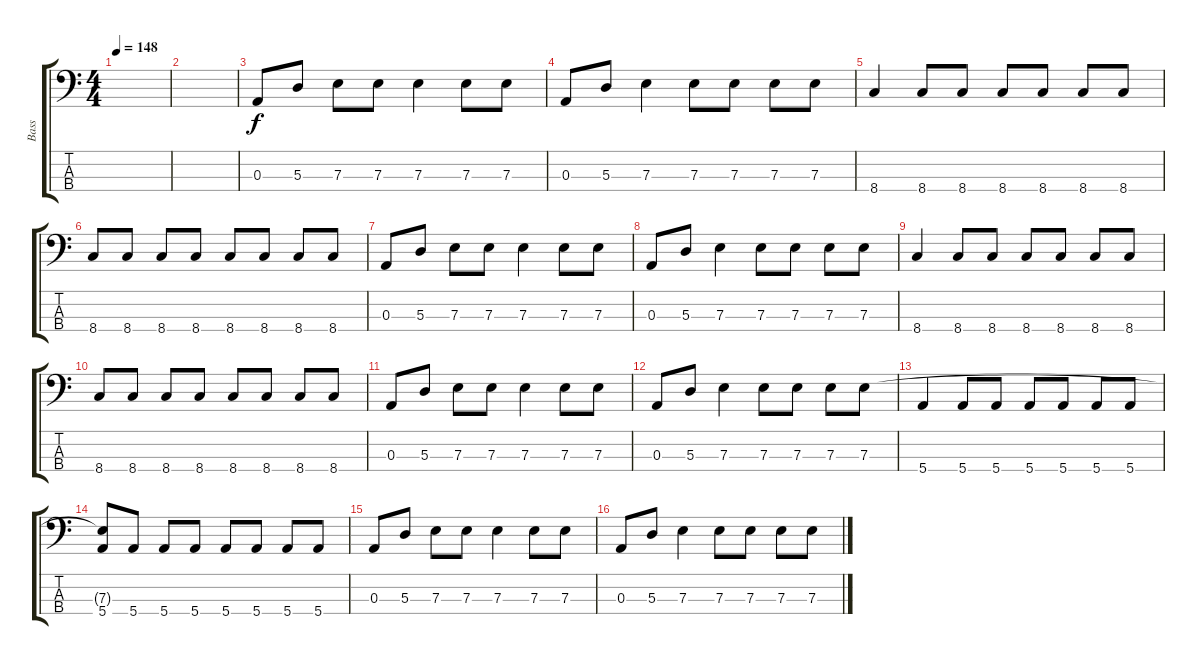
\track ("Bass" "Bass") {instrument electricbassfinger}
\staff {score tabs}
\tuning (G2 D2 A1 E1) {hide}
\ts (4 4)
\tempo 148
\clef f4
\ks c
|
|
0.3.8 5.3.8 7.3.8 7.3.8 7.3.4 7.3.8 7.3.8 |
0.3.8 5.3.8 7.3.4 7.3.8 7.3.8 7.3.8 7.3.8 |
8.4.4 8.4.8 8.4.8 8.4.8 8.4.8 8.4.8 8.4.8 |
8.4.8 8.4.8 8.4.8 8.4.8 8.4.8 8.4.8 8.4.8 8.4.8 |
0.3.8 5.3.8 7.3.8 7.3.8 7.3.4 7.3.8 7.3.8 |
0.3.8 5.3.8 7.3.4 7.3.8 7.3.8 7.3.8 7.3.8 |
8.4.4 8.4.8 8.4.8 8.4.8 8.4.8 8.4.8 8.4.8 |
8.4.8 8.4.8 8.4.8 8.4.8 8.4.8 8.4.8 8.4.8 8.4.8 |
0.3.8 5.3.8 7.3.8 7.3.8 7.3.4 7.3.8 7.3.8 |
0.3.8 5.3.8 7.3.4 7.3.8 7.3.8 7.3.8 7.3.8 |
5.4.4 5.4.8 5.4.8 5.4.8 5.4.8 5.4.8 5.4.8 |
(7.3{t} 5.4).8 5.4.8 5.4.8 5.4.8 5.4.8 5.4.8 5.4.8 5.4.8 |
0.3.8 5.3.8 7.3.8 7.3.8 7.3.4 7.3.8 7.3.8 |
0.3.8 5.3.8 7.3.4 7.3.8 7.3.8 7.3.8 7.3.8
